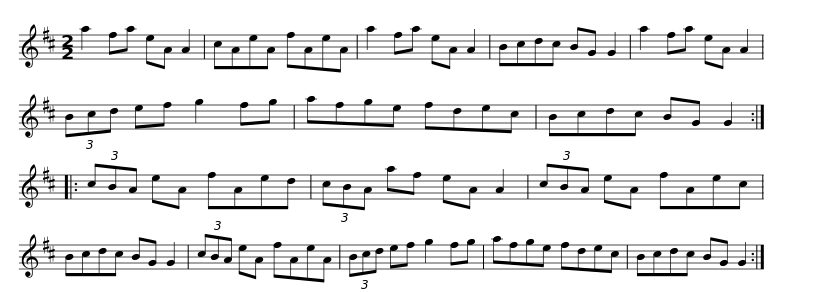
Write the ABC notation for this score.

X:1
L:1/8
M:2/2
I:linebreak $
K:D
V:1 treble
V:1
 a2 fa eA A2 | cAeA fAeA | a2 fa eA A2 | Bcdc BG G2 | a2 fa eA A2 | %5
 (3Bcd ef g2 fg |$ afge fdec | Bcdc BG G2 :: (3cBA eA fAed | (3cBA af eA A2 | %10
 (3cBA eA fAec |$ Bcdc BG G2 | (3cBA eA fAeA | (3Bcd ef g2 fg | afge fdec | %15
 Bcdc BG G2 :| %16
